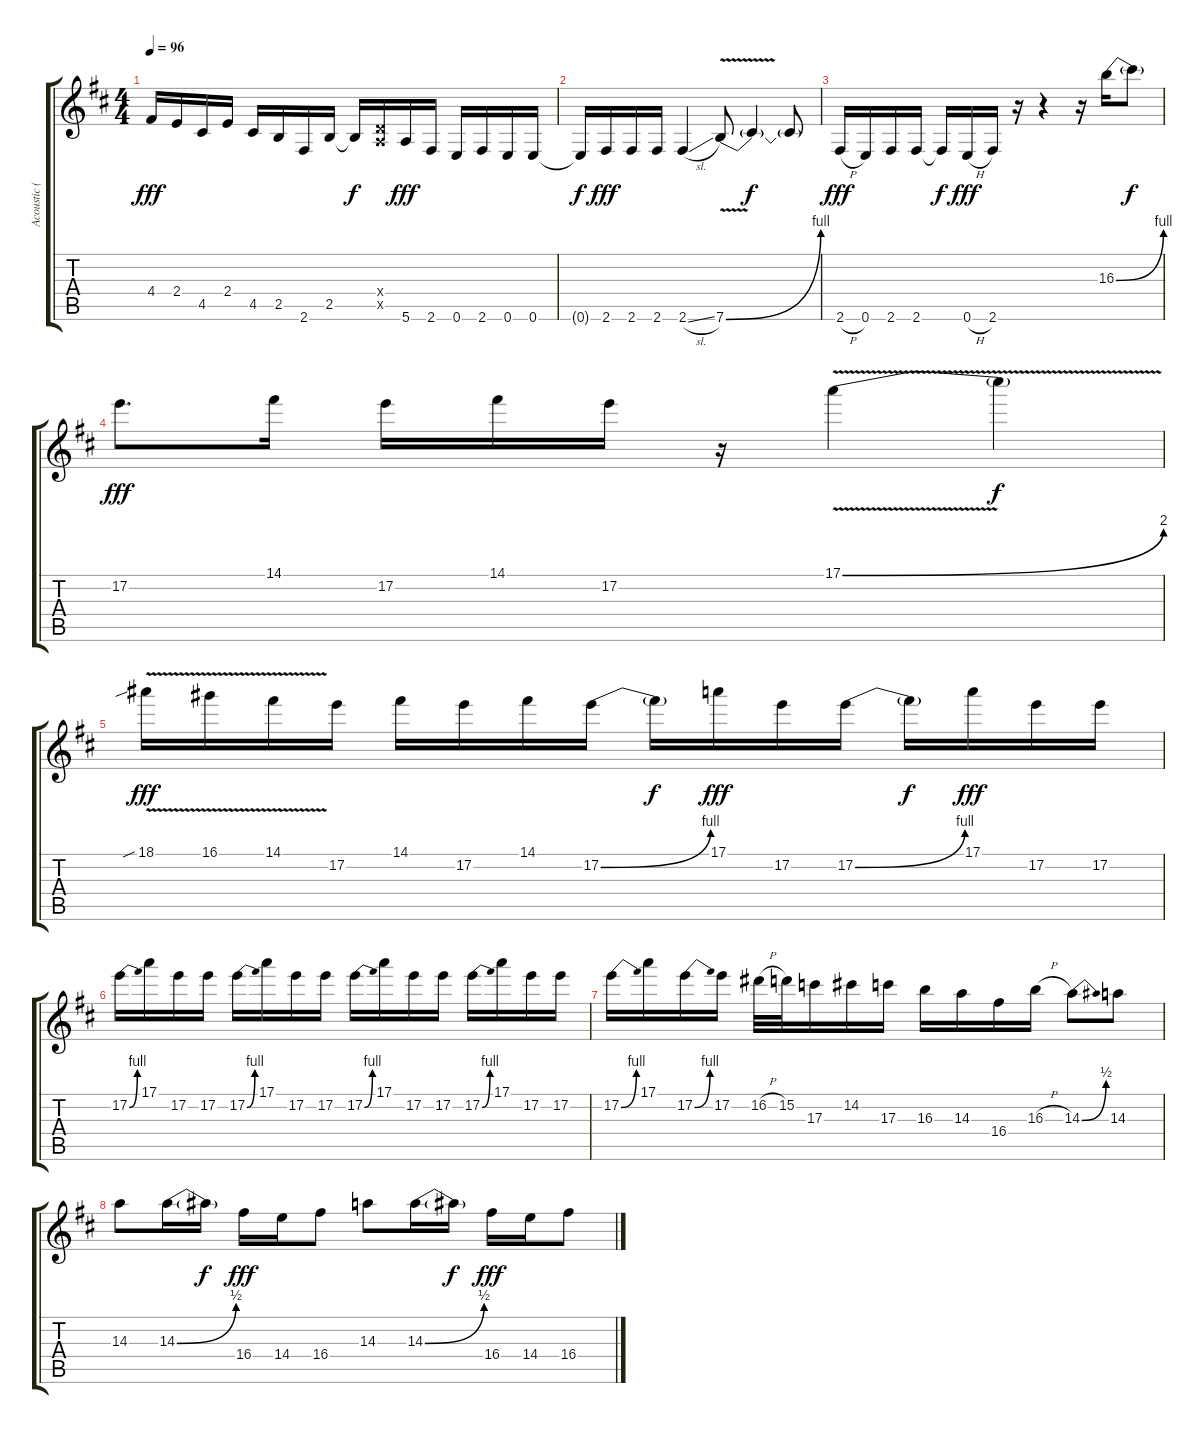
\track ("Acoustic (All parts)" "Acoustic (") {instrument acousticguitarsteel}
\staff {score tabs}
\tuning (E4 B3 G3 D3 A2 E2) {hide}
\ts (4 4)
\tempo 96
\clef g2
\ks d
4.4.16{dy fff} 2.4.16 4.5.16 2.4.16 4.5.16 2.5.16 2.6.16 2.5.16 2.5{t}.16{dy f} (0.4{x} 0.5{x}).16 5.6.16{dy fff} 2.6.16 0.6.16 2.6.16 0.6.16 0.6.16 |
0.6{t}.16{dy f} 2.6.16{dy fff} 2.6.16 2.6.16 2.6{sl}.4 7.6{be (bend 0 0 60 4) v}.8 7.6{t}.4{dy f} 7.6{t}.8 |
2.6{h}.16{dy fff} 0.6.16 2.6.16 2.6.16 2.6{t}.16{dy f} 0.6{h}.16{dy fff} 2.6.16 r.16 r.4 r.16 16.3{be (bend 0 0 60 4)}.16 16.3{t}.8{dy f} |
17.2.8{d dy fff} 14.1.16 17.2.16 14.1.16 17.2.16 r.16 17.1{be (bend 0 0 60 8) v}.4 17.1{t}.4{dy f} |
18.1{v sib}.16{dy fff} 16.1{v}.16 14.1{v}.16 17.2.16 14.1.16 17.2.16 14.1.16 17.2{be (bend 0 0 60 4)}.16 17.2{t}.16{dy f} 17.1.16{dy fff} 17.2.16 17.2{be (bend 0 0 60 4)}.16 17.2{t}.16{dy f} 17.1.16{dy fff} 17.2.16 17.2.16 |
17.2{be (bend 0 0 60 4)}.16 17.1.16 17.2.16 17.2.16 17.2{be (bend 0 0 60 4)}.16 17.1.16 17.2.16 17.2.16 17.2{be (bend 0 0 60 4)}.16 17.1.16 17.2.16 17.2.16 17.2{be (bend 0 0 60 4)}.16 17.1.16 17.2.16 17.2.16 |
17.2{be (bend 0 0 60 4)}.16 17.1.16 17.2{be (bend 0 0 60 4)}.16 17.2.16 16.2{h}.32 15.2.32 17.3.16 14.2.16 17.3.16 16.3.16 14.3.16 16.4.16 16.3{h}.16 14.3{be (bend 0 0 60 2)}.8 14.3.8 |
14.3.8 14.3{be (bend 0 0 60 2)}.16 14.3{t}.16{dy f} 16.4.16{dy fff} 14.4.16 16.4.8 14.3.8 14.3{be (bend 0 0 60 2)}.16 14.3{t}.16{dy f} 16.4.16{dy fff} 14.4.16 16.4.8
